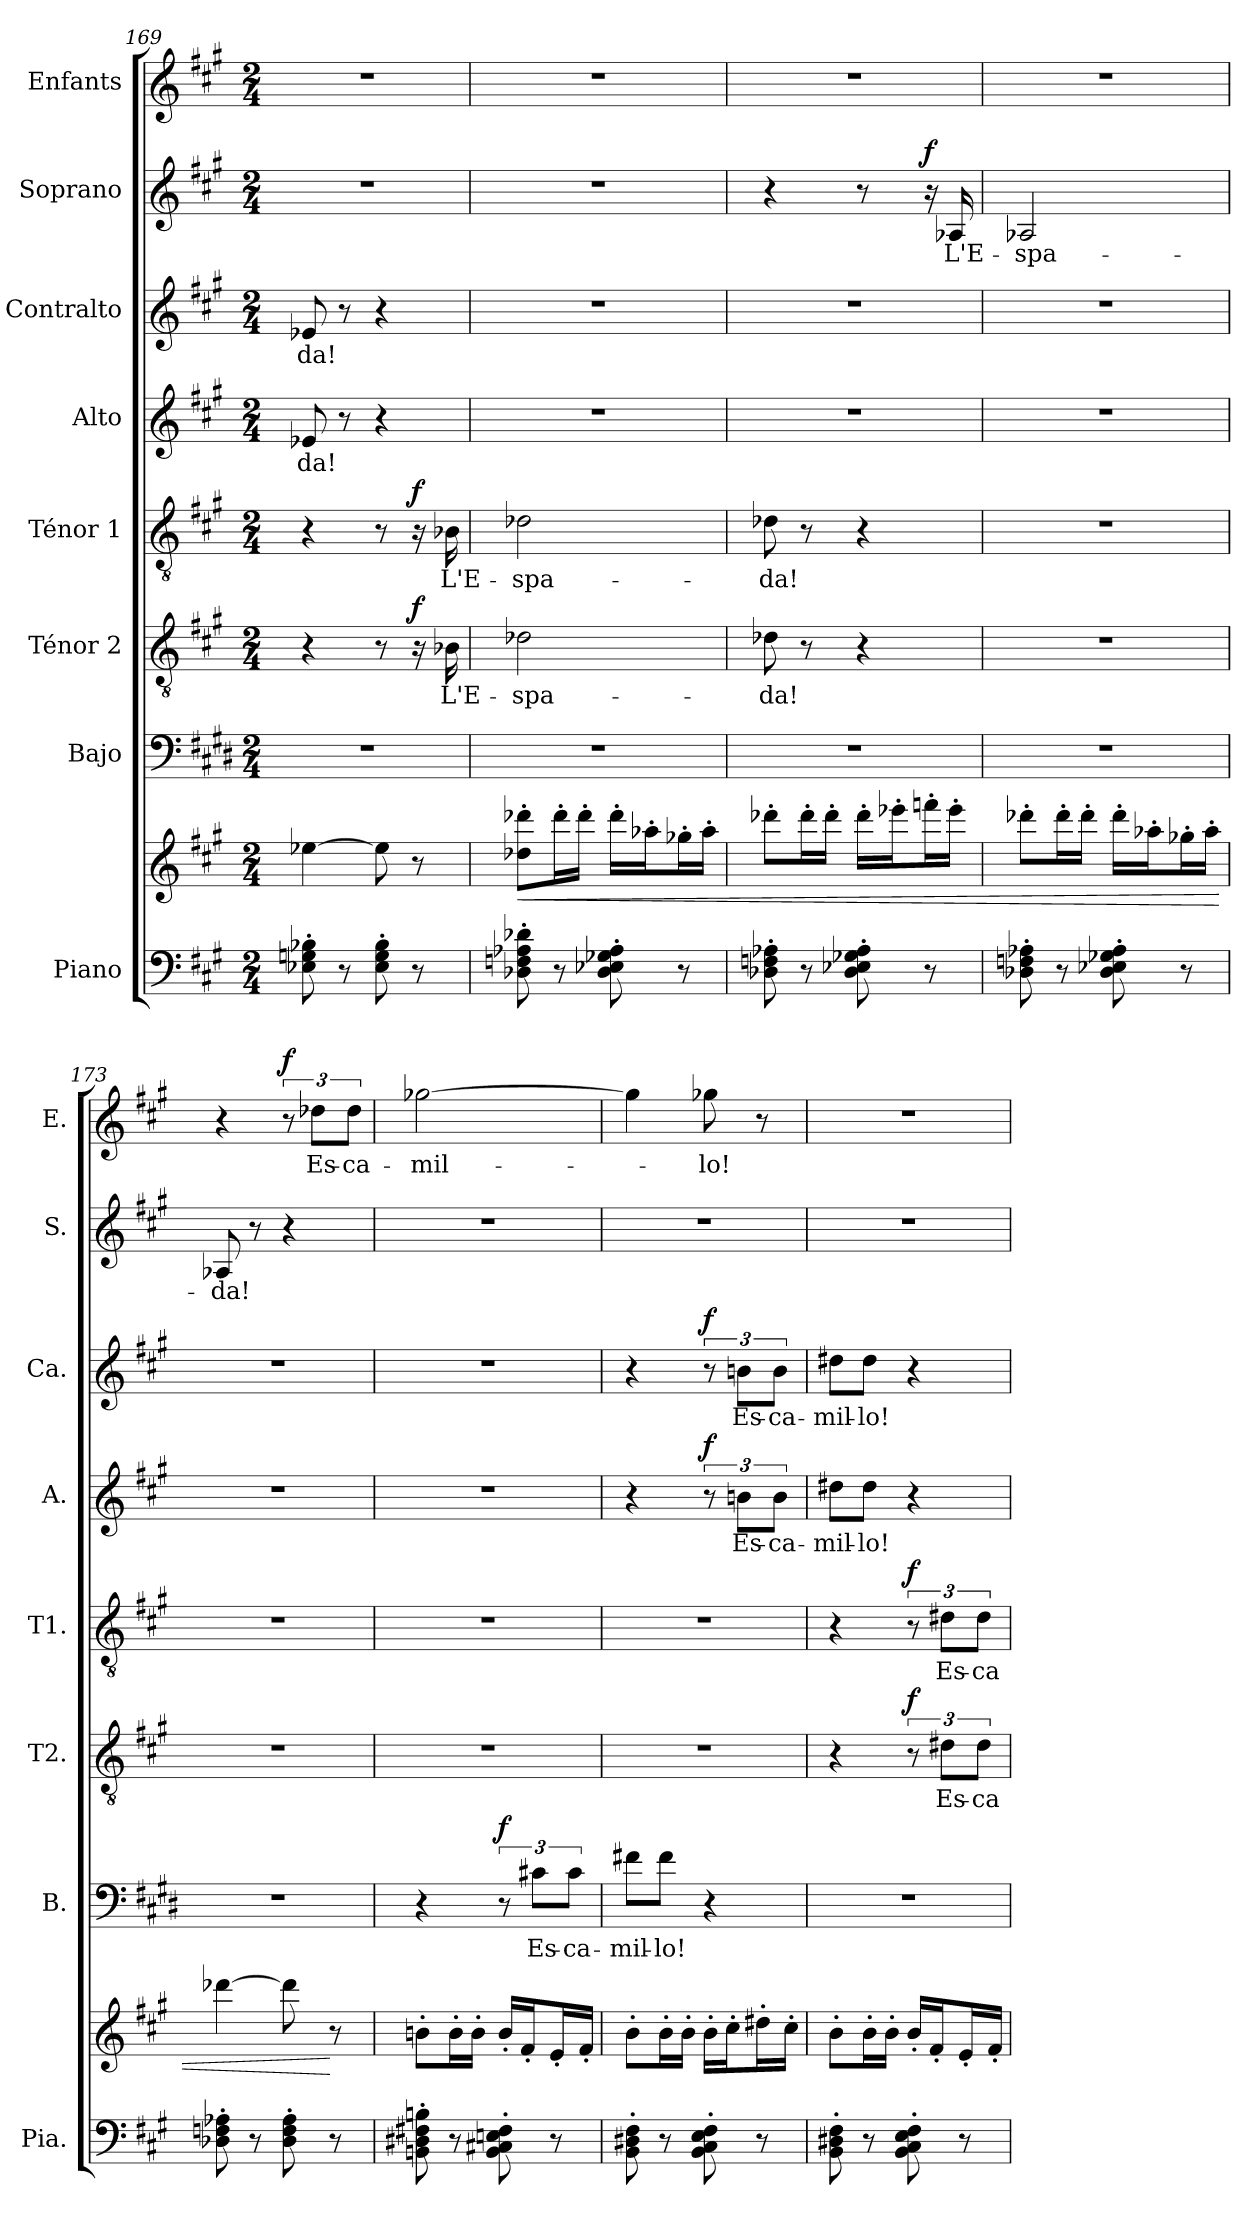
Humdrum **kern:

**kern	**kern	**dynam	**kern	**text	**dynam	**kern	**text	**dynam	**kern	**text	**dynam	**kern	**text	**dynam	**kern	**text	**dynam	**kern	**text	**dynam	**kern	**text	**dynam
*part8	*part8	*part8	*part7	*part7	*part7	*part6	*part6	*part6	*part5	*part5	*part5	*part4	*part4	*part4	*part3	*part3	*part3	*part2	*part2	*part2	*part1	*part1	*part1
*staff9	*staff8	*staff8/9	*staff7	*staff7	*staff7	*staff6	*staff6	*staff6	*staff5	*staff5	*staff5	*staff4	*staff4	*staff4	*staff3	*staff3	*staff3	*staff2	*staff2	*staff2	*staff1	*staff1	*staff1
*I"Piano	*	*	*I"Bajo	*	*	*I"Ténor 2	*	*	*I"Ténor 1	*	*	*I"Alto	*	*	*I"Contralto	*	*	*I"Soprano	*	*	*I"Enfants	*	*
*I'Pia.	*	*	*I'B.	*	*	*I'T2.	*	*	*I'T1.	*	*	*I'A.	*	*	*I'Ca.	*	*	*I'S.	*	*	*I'E.	*	*
*clefF4	*clefG2	*	*clefF4	*	*	*clefGv2	*	*	*clefGv2	*	*	*clefG2	*	*	*clefG2	*	*	*clefG2	*	*	*clefG2	*	*
*	*	*	*ITrd4c7	*	*	*	*	*	*	*	*	*	*	*	*	*	*	*ITrd-7c-12	*	*	*	*	*
*k[f#c#g#]	*k[f#c#g#]	*	*k[f#c#g#]	*	*	*k[f#c#g#]	*	*	*k[f#c#g#]	*	*	*k[f#c#g#]	*	*	*k[f#c#g#]	*	*	*k[f#c#g#]	*	*	*k[f#c#g#]	*	*
*M2/4	*M2/4	*	*M2/4	*	*	*M2/4	*	*	*M2/4	*	*	*M2/4	*	*	*M2/4	*	*	*M2/4	*	*	*M2/4	*	*
=169	=169	=169	=169	=169	=169	=169	=169	=169	=169	=169	=169	=169	=169	=169	=169	=169	=169	=169	=169	=169	=169	=169	=169
8E-X\' 8Gn\' 8B-X\'	[4ee-X\	.	2r	.	.	4r	.	.	4r	.	.	8e-X/	-da!	.	8e-X/	-da!	.	2r	.	.	2r	.	.
8r	.	.	.	.	.	.	.	.	.	.	.	8r	.	.	8r	.	.	.	.	.	.	.	.
8E-\' 8G\' 8B-\'	8ee-\]	.	.	.	.	8r	.	.	8r	.	.	4r	.	.	4r	.	.	.	.	.	.	.	.
!	!	!	!	!	!	!	!	!LO:DY:a	!	!	!LO:DY:a	!	!	!	!	!	!	!	!	!	!	!	!
8r	8r	.	.	.	.	16r	.	f	16r	.	f	.	.	.	.	.	.	.	.	.	.	.	.
.	.	.	.	.	.	16B-X\	L'E-	.	16B-X\	L'E-	.	.	.	.	.	.	.	.	.	.	.	.	.
=170	=170	=170	=170	=170	=170	=170	=170	=170	=170	=170	=170	=170	=170	=170	=170	=170	=170	=170	=170	=170	=170	=170	=170
!	!	!LO:HP:b	!	!	!	!	!	!	!	!	!	!	!	!	!	!	!	!	!	!	!	!	!
8D-X\' 8Fn\' 8A-X\' 8d-X\'	8dd-X'\ 8ddd-X'\L	<	2r	.	.	2d-X\	-spa-	.	2d-X\	-spa-	.	2r	.	.	2r	.	.	2r	.	.	2r	.	.
8r	16ddd-'\L	.	.	.	.	.	.	.	.	.	.	.	.	.	.	.	.	.	.	.	.	.	.
.	16ddd-'\JJ	.	.	.	.	.	.	.	.	.	.	.	.	.	.	.	.	.	.	.	.	.	.
8D-\' 8E-X\' 8G-X\' 8A-\'	16ddd-'\LL	.	.	.	.	.	.	.	.	.	.	.	.	.	.	.	.	.	.	.	.	.	.
.	16aa-X'\J	.	.	.	.	.	.	.	.	.	.	.	.	.	.	.	.	.	.	.	.	.	.
8r	16gg-X'\L	.	.	.	.	.	.	.	.	.	.	.	.	.	.	.	.	.	.	.	.	.	.
.	16aa-'\JJ	.	.	.	.	.	.	.	.	.	.	.	.	.	.	.	.	.	.	.	.	.	.
=171	=171	=171	=171	=171	=171	=171	=171	=171	=171	=171	=171	=171	=171	=171	=171	=171	=171	=171	=171	=171	=171	=171	=171
8D-X\' 8Fn\' 8A-X\'	8ddd-X'\L	.	2r	.	.	8d-X\	-da!	.	8d-X\	-da!	.	2r	.	.	2r	.	.	4r	.	.	2r	.	.
8r	16ddd-'\L	.	.	.	.	8r	.	.	8r	.	.	.	.	.	.	.	.	.	.	.	.	.	.
.	16ddd-'\JJ	.	.	.	.	.	.	.	.	.	.	.	.	.	.	.	.	.	.	.	.	.	.
8D-\' 8E-X\' 8G-X\' 8A-\'	16ddd-'\LL	.	.	.	.	4r	.	.	4r	.	.	.	.	.	.	.	.	8r	.	.	.	.	.
.	16eee-X'\J	.	.	.	.	.	.	.	.	.	.	.	.	.	.	.	.	.	.	.	.	.	.
!	!	!	!	!	!	!	!	!	!	!	!	!	!	!	!	!	!	!	!	!LO:DY:a	!	!	!
8r	16fffn'\L	.	.	.	.	.	.	.	.	.	.	.	.	.	.	.	.	16r	.	f	.	.	.
.	16eee-'\JJ	.	.	.	.	.	.	.	.	.	.	.	.	.	.	.	.	16a-X/	L'E-	.	.	.	.
=172	=172	=172	=172	=172	=172	=172	=172	=172	=172	=172	=172	=172	=172	=172	=172	=172	=172	=172	=172	=172	=172	=172	=172
8D-X\' 8Fn\' 8A-X\'	8ddd-X'\L	.	2r	.	.	2r	.	.	2r	.	.	2r	.	.	2r	.	.	2a-X/	-spa-	.	2r	.	.
8r	16ddd-'\L	.	.	.	.	.	.	.	.	.	.	.	.	.	.	.	.	.	.	.	.	.	.
.	16ddd-'\JJ	.	.	.	.	.	.	.	.	.	.	.	.	.	.	.	.	.	.	.	.	.	.
8D-\' 8E-X\' 8G-X\' 8A-\'	16ddd-'\LL	.	.	.	.	.	.	.	.	.	.	.	.	.	.	.	.	.	.	.	.	.	.
.	16aa-X'\J	.	.	.	.	.	.	.	.	.	.	.	.	.	.	.	.	.	.	.	.	.	.
8r	16gg-X'\L	.	.	.	.	.	.	.	.	.	.	.	.	.	.	.	.	.	.	.	.	.	.
.	16aa-'\JJ	.	.	.	.	.	.	.	.	.	.	.	.	.	.	.	.	.	.	.	.	.	.
!!LO:PB:g=z
=173	=173	=173	=173	=173	=173	=173	=173	=173	=173	=173	=173	=173	=173	=173	=173	=173	=173	=173	=173	=173	=173	=173	=173
8D-X\' 8Fn\' 8A-X\'	[4ddd-X\	.	2r	.	.	2r	.	.	2r	.	.	2r	.	.	2r	.	.	8a-X/	-da!	.	4r	.	.
8r	.	.	.	.	.	.	.	.	.	.	.	.	.	.	.	.	.	8r	.	.	.	.	.
!	!	!	!	!	!	!	!	!	!	!	!	!	!	!	!	!	!	!	!	!	!	!	!LO:DY:a
8D-\' 8F\' 8A-\'	8ddd-\]	.	.	.	.	.	.	.	.	.	.	.	.	.	.	.	.	4r	.	.	12r	.	f
.	.	.	.	.	.	.	.	.	.	.	.	.	.	.	.	.	.	.	.	.	12dd-X\L	Es-	.
8r	8r	[	.	.	.	.	.	.	.	.	.	.	.	.	.	.	.	.	.	.	.	.	.
.	.	.	.	.	.	.	.	.	.	.	.	.	.	.	.	.	.	.	.	.	12dd-\J	-ca-	.
=174	=174	=174	=174	=174	=174	=174	=174	=174	=174	=174	=174	=174	=174	=174	=174	=174	=174	=174	=174	=174	=174	=174	=174
8BBn\' 8D#X\' 8F#X\' 8Bn\'	8bn'\L	.	4r	.	.	2r	.	.	2r	.	.	2r	.	.	2r	.	.	2r	.	.	[2gg-X\	-mil-	.
8r	16b'\L	.	.	.	.	.	.	.	.	.	.	.	.	.	.	.	.	.	.	.	.	.	.
.	16b'\JJ	.	.	.	.	.	.	.	.	.	.	.	.	.	.	.	.	.	.	.	.	.	.
!	!	!	!	!	!LO:DY:a	!	!	!	!	!	!	!	!	!	!	!	!	!	!	!	!	!	!
8BB\' 8C#X\' 8En\' 8F#\'	16b'/LL	.	12r	.	f	.	.	.	.	.	.	.	.	.	.	.	.	.	.	.	.	.	.
.	16f#'/J	.	.	.	.	.	.	.	.	.	.	.	.	.	.	.	.	.	.	.	.	.	.
.	.	.	12F#X\L	Es-	.	.	.	.	.	.	.	.	.	.	.	.	.	.	.	.	.	.	.
8r	16e'/L	.	.	.	.	.	.	.	.	.	.	.	.	.	.	.	.	.	.	.	.	.	.
.	.	.	12F#\J	-ca-	.	.	.	.	.	.	.	.	.	.	.	.	.	.	.	.	.	.	.
.	16f#'/JJ	.	.	.	.	.	.	.	.	.	.	.	.	.	.	.	.	.	.	.	.	.	.
=175	=175	=175	=175	=175	=175	=175	=175	=175	=175	=175	=175	=175	=175	=175	=175	=175	=175	=175	=175	=175	=175	=175	=175
8BB\' 8D#X\' 8F#\'	8b'\L	.	8Bn\L	-mil-	.	2r	.	.	2r	.	.	4r	.	.	4r	.	.	2r	.	.	4gg-\]	.	.
8r	16b'\L	.	8B\J	-lo!	.	.	.	.	.	.	.	.	.	.	.	.	.	.	.	.	.	.	.
.	16b'\JJ	.	.	.	.	.	.	.	.	.	.	.	.	.	.	.	.	.	.	.	.	.	.
!	!	!	!	!	!	!	!	!	!	!	!	!	!	!LO:DY:a	!	!	!LO:DY:a	!	!	!	!	!	!
8BB\' 8C#\' 8E\' 8F#\'	16b'\LL	.	4r	.	.	.	.	.	.	.	.	12r	.	f	12r	.	f	.	.	.	8gg-X\	-lo!	.
.	16cc#'\J	.	.	.	.	.	.	.	.	.	.	.	.	.	.	.	.	.	.	.	.	.	.
.	.	.	.	.	.	.	.	.	.	.	.	12bn\L	Es-	.	12bn\L	Es-	.	.	.	.	.	.	.
8r	16dd#X'\L	.	.	.	.	.	.	.	.	.	.	.	.	.	.	.	.	.	.	.	8r	.	.
.	.	.	.	.	.	.	.	.	.	.	.	12b\J	-ca-	.	12b\J	-ca-	.	.	.	.	.	.	.
.	16cc#'\JJ	.	.	.	.	.	.	.	.	.	.	.	.	.	.	.	.	.	.	.	.	.	.
=176	=176	=176	=176	=176	=176	=176	=176	=176	=176	=176	=176	=176	=176	=176	=176	=176	=176	=176	=176	=176	=176	=176	=176
8BB\' 8D#X\' 8F#\'	8b'\L	.	2r	.	.	4r	.	.	4r	.	.	8dd#X\L	-mil-	.	8dd#X\L	-mil-	.	2r	.	.	2r	.	.
8r	16b'\L	.	.	.	.	.	.	.	.	.	.	8dd#\J	-lo!	.	8dd#\J	-lo!	.	.	.	.	.	.	.
.	16b'\JJ	.	.	.	.	.	.	.	.	.	.	.	.	.	.	.	.	.	.	.	.	.	.
!	!	!	!	!	!	!	!	!LO:DY:a	!	!	!LO:DY:a	!	!	!	!	!	!	!	!	!	!	!	!
8BB\' 8C#\' 8E\' 8F#\'	16b'/LL	.	.	.	.	12r	.	f	12r	.	f	4r	.	.	4r	.	.	.	.	.	.	.	.
.	16f#'/J	.	.	.	.	.	.	.	.	.	.	.	.	.	.	.	.	.	.	.	.	.	.
.	.	.	.	.	.	12d#X\L	Es-	.	12d#X\L	Es-	.	.	.	.	.	.	.	.	.	.	.	.	.
8r	16e'/L	.	.	.	.	.	.	.	.	.	.	.	.	.	.	.	.	.	.	.	.	.	.
.	.	.	.	.	.	12d#\J	-ca-	.	12d#\J	-ca-	.	.	.	.	.	.	.	.	.	.	.	.	.
.	16f#'/JJ	.	.	.	.	.	.	.	.	.	.	.	.	.	.	.	.	.	.	.	.	.	.
=	=	=	=	=	=	=	=	=	=	=	=	=	=	=	=	=	=	=	=	=	=	=	=
*-	*-	*-	*-	*-	*-	*-	*-	*-	*-	*-	*-	*-	*-	*-	*-	*-	*-	*-	*-	*-	*-	*-	*-
